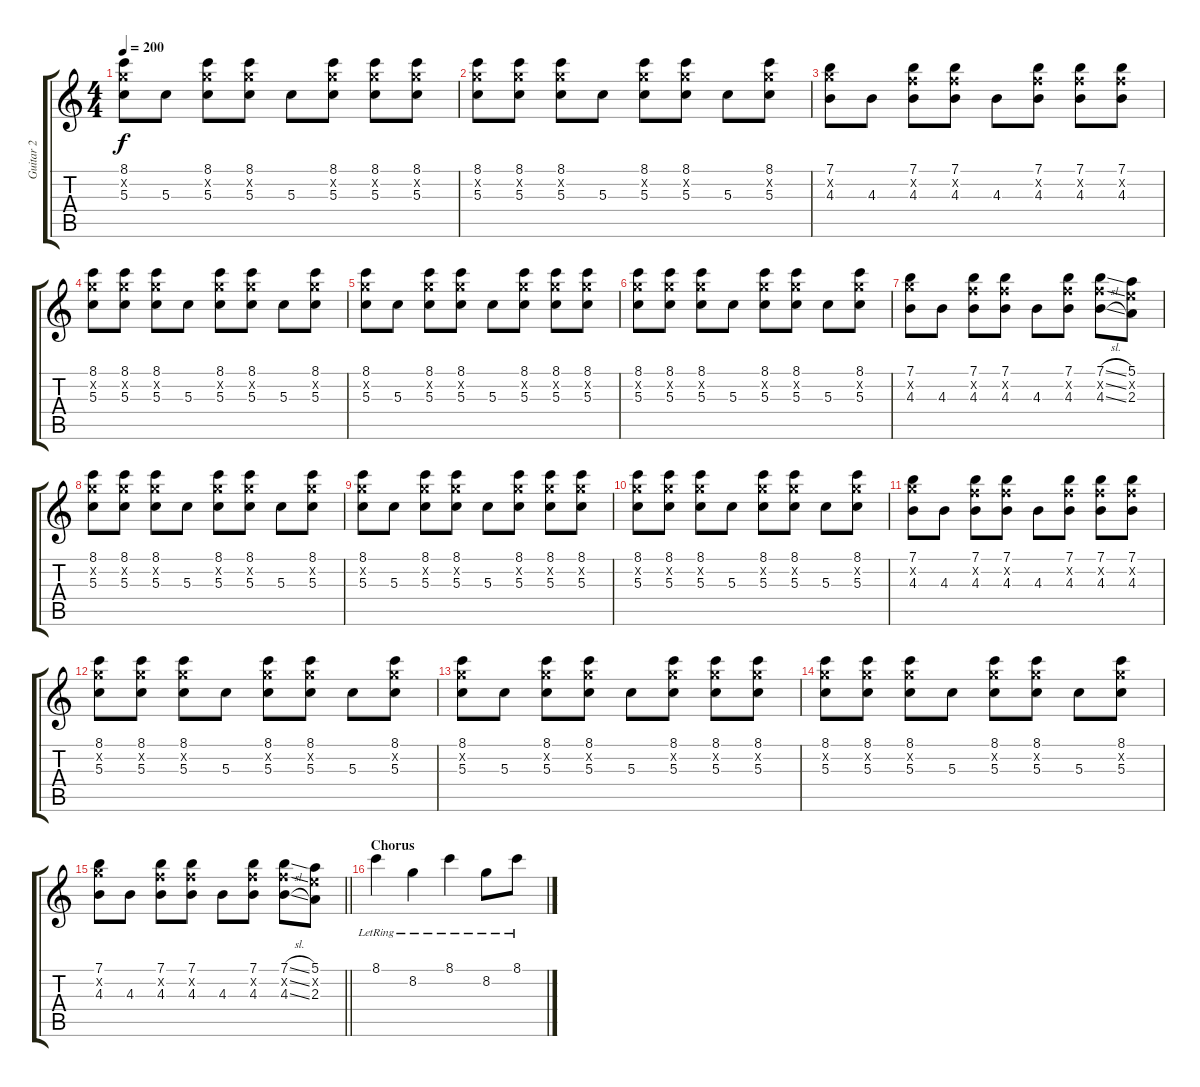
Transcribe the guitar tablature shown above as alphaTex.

\track ("Guitar 2" "Guitar 2") {instrument distortionguitar}
\staff {score tabs}
\tuning (E4 B3 G3 D3 A2 E2) {hide}
\ts (4 4)
\tempo 200
\clef g2
\ks c
(8.1 8.2{x} 5.3).8{dy f} 5.3.8 (8.1 8.2{x} 5.3).8 (8.1 8.2{x} 5.3).8 5.3.8 (8.1 8.2{x} 5.3).8 (8.1 8.2{x} 5.3).8 (8.1 8.2{x} 5.3).8 |
(8.1 8.2{x} 5.3).8 (8.1 8.2{x} 5.3).8 (8.1 8.2{x} 5.3).8 5.3.8 (8.1 8.2{x} 5.3).8 (8.1 8.2{x} 5.3).8 5.3.8 (8.1 8.2{x} 5.3).8 |
(7.1 8.2{x} 4.3).8 4.3.8 (7.1 6.2{x} 4.3).8 (7.1 6.2{x} 4.3).8 4.3.8 (7.1 6.2{x} 4.3).8 (7.1 6.2{x} 4.3).8 (7.1 6.2{x} 4.3).8 |
(8.1 8.2{x} 5.3).8 (8.1 8.2{x} 5.3).8 (8.1 8.2{x} 5.3).8 5.3.8 (8.1 8.2{x} 5.3).8 (8.1 8.2{x} 5.3).8 5.3.8 (8.1 8.2{x} 5.3).8 |
(8.1 8.2{x} 5.3).8 5.3.8 (8.1 8.2{x} 5.3).8 (8.1 8.2{x} 5.3).8 5.3.8 (8.1 8.2{x} 5.3).8 (8.1 8.2{x} 5.3).8 (8.1 8.2{x} 5.3).8 |
(8.1 8.2{x} 5.3).8 (8.1 8.2{x} 5.3).8 (8.1 8.2{x} 5.3).8 5.3.8 (8.1 8.2{x} 5.3).8 (8.1 8.2{x} 5.3).8 5.3.8 (8.1 8.2{x} 5.3).8 |
(7.1 8.2{x} 4.3).8 4.3.8 (7.1 6.2{x} 4.3).8 (7.1 6.2{x} 4.3).8 4.3.8 (7.1 6.2{x} 4.3).8 (7.1{sl} 6.2{sl x} 4.3{sl}).8 (5.1 5.2{x} 2.3).8 |
(8.1 8.2{x} 5.3).8 (8.1 8.2{x} 5.3).8 (8.1 8.2{x} 5.3).8 5.3.8 (8.1 8.2{x} 5.3).8 (8.1 8.2{x} 5.3).8 5.3.8 (8.1 8.2{x} 5.3).8 |
(8.1 8.2{x} 5.3).8 5.3.8 (8.1 8.2{x} 5.3).8 (8.1 8.2{x} 5.3).8 5.3.8 (8.1 8.2{x} 5.3).8 (8.1 8.2{x} 5.3).8 (8.1 8.2{x} 5.3).8 |
(8.1 8.2{x} 5.3).8 (8.1 8.2{x} 5.3).8 (8.1 8.2{x} 5.3).8 5.3.8 (8.1 8.2{x} 5.3).8 (8.1 8.2{x} 5.3).8 5.3.8 (8.1 8.2{x} 5.3).8 |
(7.1 8.2{x} 4.3).8 4.3.8 (7.1 6.2{x} 4.3).8 (7.1 6.2{x} 4.3).8 4.3.8 (7.1 6.2{x} 4.3).8 (7.1 6.2{x} 4.3).8 (7.1 6.2{x} 4.3).8 |
(8.1 8.2{x} 5.3).8 (8.1 8.2{x} 5.3).8 (8.1 8.2{x} 5.3).8 5.3.8 (8.1 8.2{x} 5.3).8 (8.1 8.2{x} 5.3).8 5.3.8 (8.1 8.2{x} 5.3).8 |
(8.1 8.2{x} 5.3).8 5.3.8 (8.1 8.2{x} 5.3).8 (8.1 8.2{x} 5.3).8 5.3.8 (8.1 8.2{x} 5.3).8 (8.1 8.2{x} 5.3).8 (8.1 8.2{x} 5.3).8 |
(8.1 8.2{x} 5.3).8 (8.1 8.2{x} 5.3).8 (8.1 8.2{x} 5.3).8 5.3.8 (8.1 8.2{x} 5.3).8 (8.1 8.2{x} 5.3).8 5.3.8 (8.1 8.2{x} 5.3).8 |
\barLineRight lightlight
(7.1 8.2{x} 4.3).8 4.3.8 (7.1 6.2{x} 4.3).8 (7.1 6.2{x} 4.3).8 4.3.8 (7.1 6.2{x} 4.3).8 (7.1{sl} 6.2{sl x} 4.3{sl}).8 (5.1 5.2{x} 2.3).8 |
\section ("" "Chorus")
8.1{lr}.4 8.2{lr}.4 8.1{lr}.4 8.2{lr}.8 8.1{lr}.8
